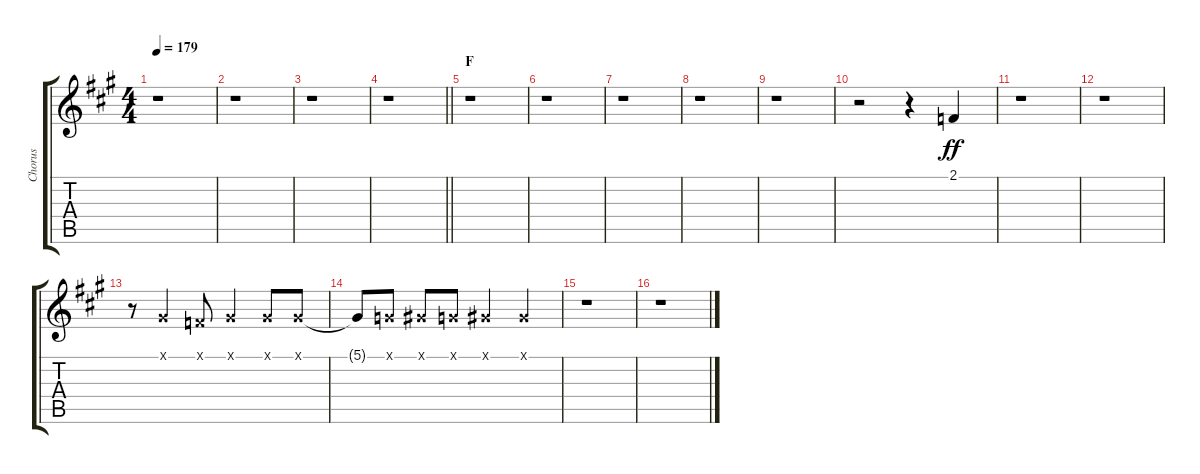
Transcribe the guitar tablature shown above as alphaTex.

\track ("Chorus" "Chorus") {instrument voiceoohs}
\staff {score tabs}
\tuning (Eb4 Bb3 Gb3 Db3 Ab2 Eb2) {hide}
\ts (4 4)
\tempo 179
\clef g2
\ks a
r.1{dy ff} |
r.1 |
r.1 |
\barLineRight lightlight
r.1 |
\section ("" "F")
r.1 |
r.1 |
r.1 |
r.1 |
r.1 |
r.2 r.4 2.1.4 |
r.1 |
r.1 |
r.8 5.1{x}.4 2.1{x}.8 5.1{x}.4 5.1{x}.8 5.1{x}.8 |
5.1{t}.8 4.1{x}.8 5.1{x}.8 4.1{x}.8 5.1{x}.4 5.1{x}.4 |
r.1 |
r.1
